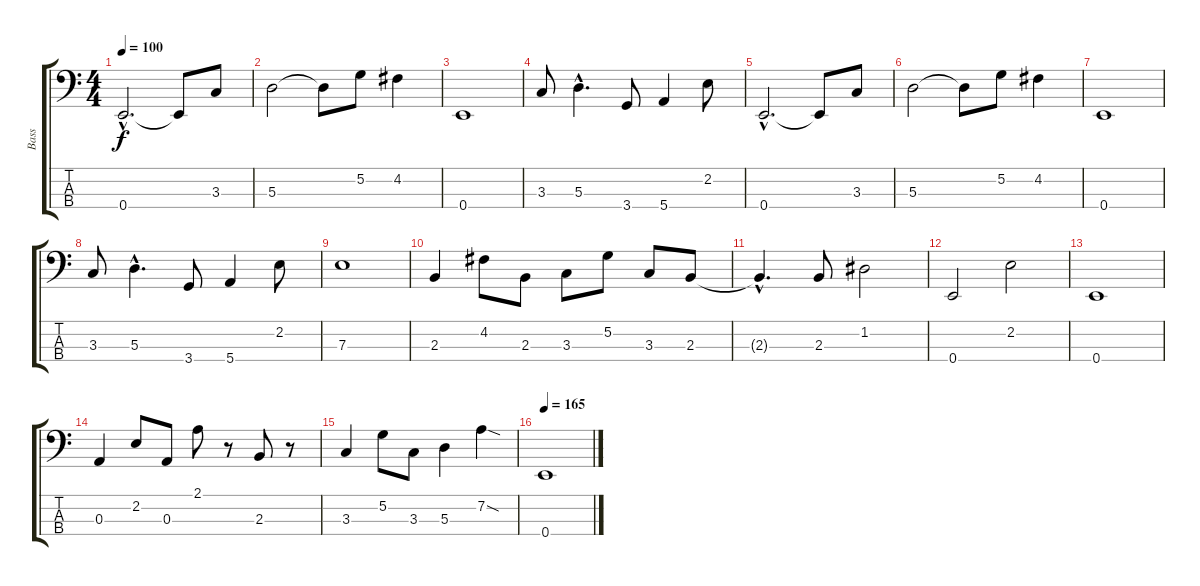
\track ("Bass" "Bass") {instrument electricbassfinger}
\staff {score tabs}
\tuning (G2 D2 A1 E1) {hide}
\ts (4 4)
\tempo 100
\clef f4
\ks c
0.4{hac}.2{d dy f} 0.4{t}.8 3.3.8 |
5.3.2 5.3{t}.8 5.2.8 4.2.4 |
0.4.1 |
3.3.8 5.3{hac}.4{d} 3.4.8 5.4.4 2.2.8 |
0.4{hac}.2{d} 0.4{t}.8 3.3.8 |
5.3.2 5.3{t}.8 5.2.8 4.2.4 |
0.4.1 |
3.3.8 5.3{hac}.4{d} 3.4.8 5.4.4 2.2.8 |
7.3.1 |
2.3.4 4.2.8 2.3.8 3.3.8 5.2.8 3.3.8 2.3.8 |
2.3{hac t}.4{d} 2.3.8 1.2.2 |
0.4.2 2.2.2 |
0.4.1 |
0.3.4 2.2.8 0.3.8 2.1.8 r.8 2.3.8 r.8 |
3.3.4 5.2.8 3.3.8 5.3.4 7.2{sod}.4 |
\tempo 165
0.4.1
